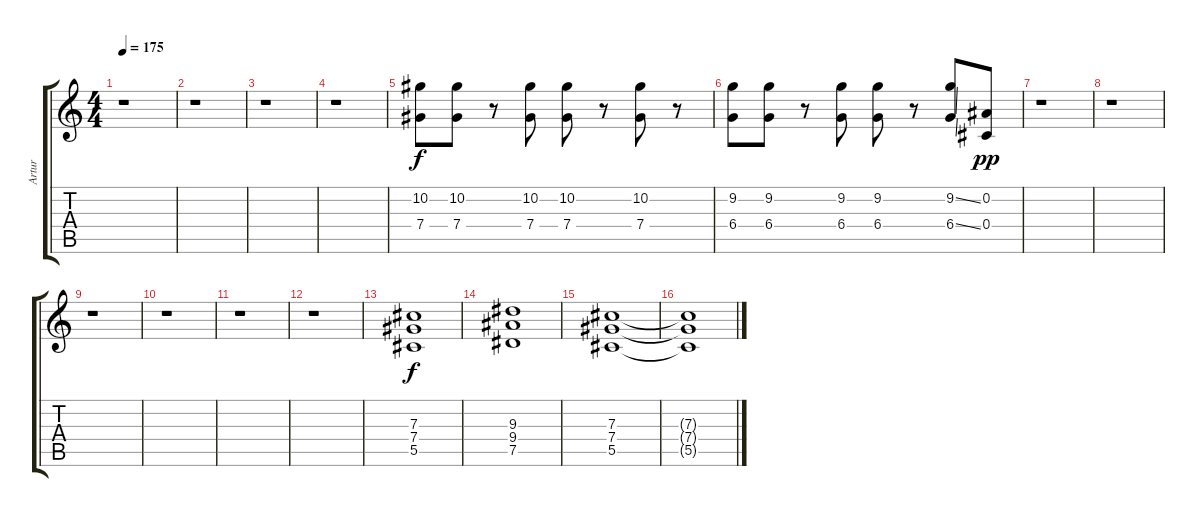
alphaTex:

\track ("Artur" "Artur") {instrument distortionguitar}
\staff {score tabs}
\tuning (Eb4 Bb3 Gb3 Db3 Ab2 Eb2) {hide}
\ts (4 4)
\tempo 175
\clef g2
\ks c
r.1{dy f} |
r.1 |
r.1 |
r.1 |
(10.2 7.4).8{volume 8} (10.2 7.4).8 r.8 (10.2 7.4).8 (10.2 7.4).8 r.8 (10.2 7.4).8 r.8 |
(9.2 6.4).8 (9.2 6.4).8 r.8 (9.2 6.4).8 (9.2 6.4).8 r.8 (9.2{ss} 6.4{ss}).8 (0.2 0.4).8{dy pp} |
r.1{volume 13} |
r.1 |
r.1 |
r.1 |
r.1 |
r.1 |
(7.3 7.4 5.5).1{dy f} |
(9.3 9.4 7.5).1 |
(7.3 7.4 5.5).1 |
(7.3{t} 7.4{t} 5.5{t}).1
